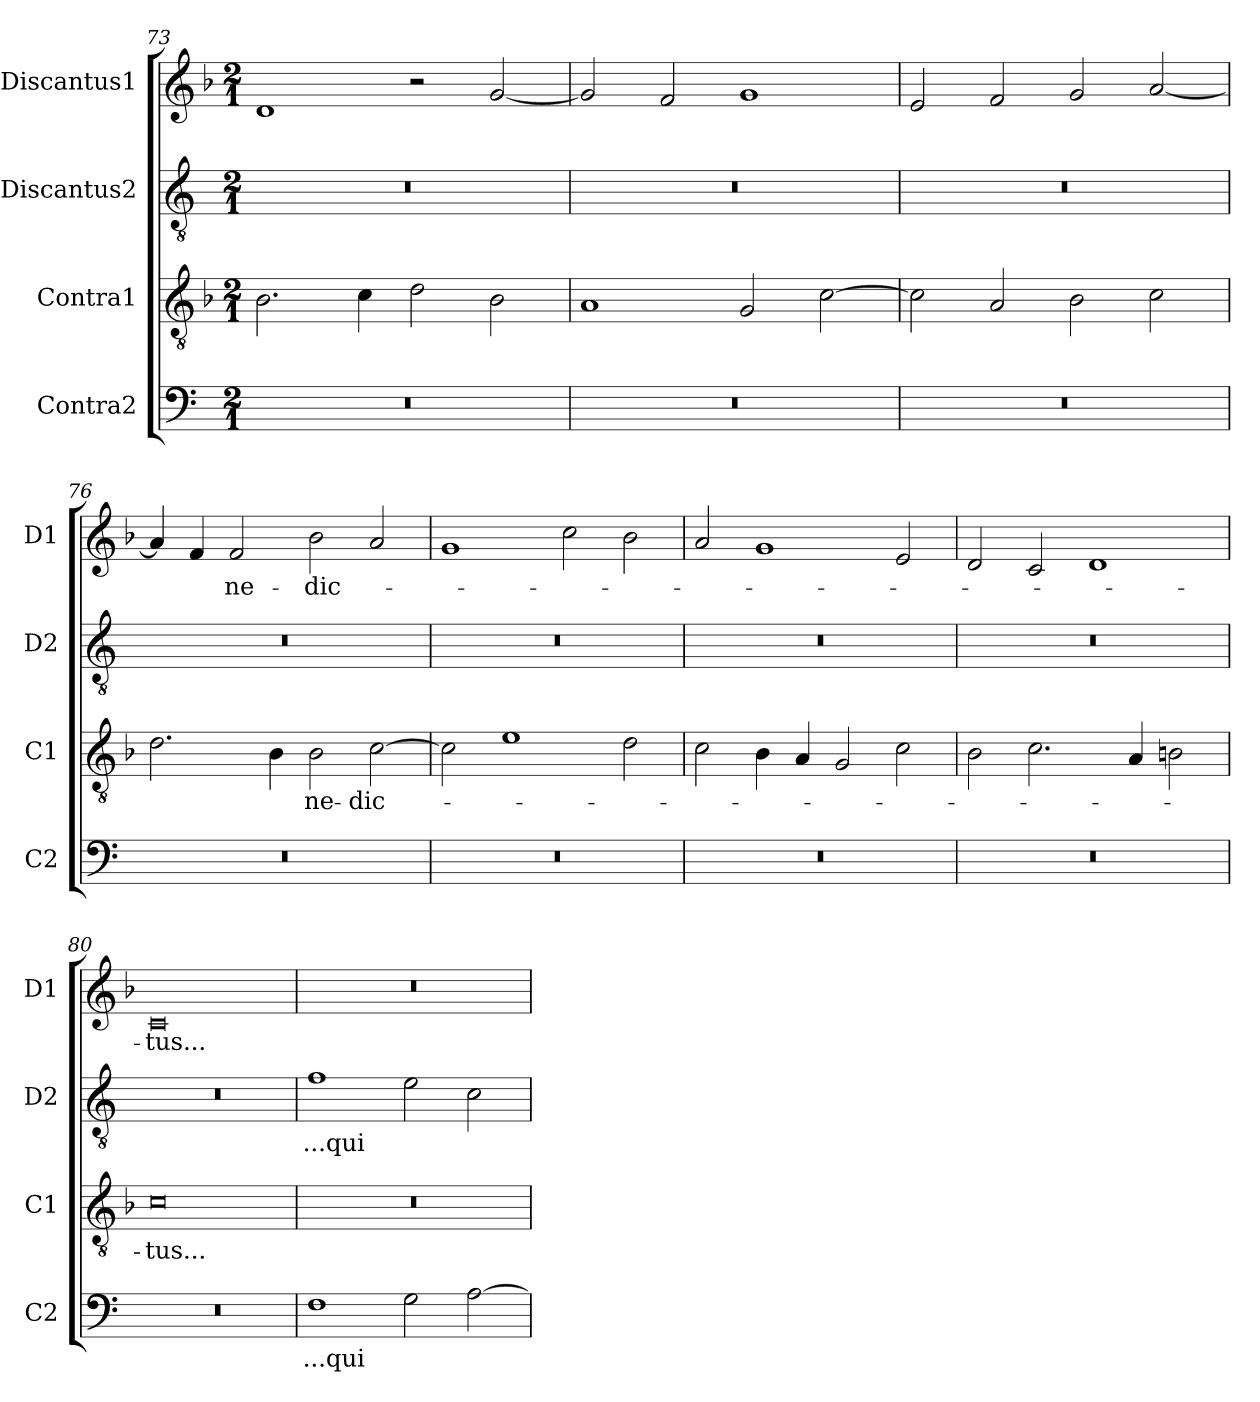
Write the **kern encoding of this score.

**kern	**text	**kern	**text	**kern	**text	**kern	**text
*part4	*part4	*part3	*part3	*part2	*part2	*part1	*part1
*staff4	*staff4	*staff3	*staff3	*staff2	*staff2	*staff1	*staff1
*I"Contra2	*	*I"Contra1	*	*I"Discantus2	*	*I"Discantus1	*
*I'C2	*	*I'C1	*	*I'D2	*	*I'D1	*
*clefF4	*	*clefGv2	*	*clefGv2	*	*clefG2	*
*k[]	*	*k[b-]	*	*k[]	*	*k[b-]	*
*M2/1	*	*M2/1	*	*M2/1	*	*M2/1	*
=73	=73	=73	=73	=73	=73	=73	=73
0r	.	2.B-\	.	0r	.	1d	.
.	.	4c\	.	.	.	.	.
.	.	2d\	.	.	.	2r	.
.	.	2B-\	.	.	.	[2g/	.
=74	=74	=74	=74	=74	=74	=74	=74
0r	.	1A	.	0r	.	2g/]	.
.	.	.	.	.	.	2f/	.
.	.	2G/	.	.	.	1g	.
.	.	[2c\	.	.	.	.	.
=75	=75	=75	=75	=75	=75	=75	=75
0r	.	2c\]	.	0r	.	2e/	.
.	.	2A/	.	.	.	2f/	.
.	.	2B-\	.	.	.	2g/	.
.	.	2c\	.	.	.	[2a/	.
=76	=76	=76	=76	=76	=76	=76	=76
0r	.	2.d\	.	0r	.	4a/]	.
.	.	.	.	.	.	4f/	.
.	.	.	.	.	.	2f/	-ne-
.	.	4B-\	.	.	.	.	.
.	.	2B-\	-ne-	.	.	2b-\	-dic-
.	.	[2c\	-dic-	.	.	2a/	.
=77	=77	=77	=77	=77	=77	=77	=77
0r	.	2c\]	.	0r	.	1g	.
.	.	1e	.	.	.	.	.
.	.	.	.	.	.	2cc\	.
.	.	2d\	.	.	.	2b-\	.
=78	=78	=78	=78	=78	=78	=78	=78
0r	.	2c\	.	0r	.	2a/	.
.	.	4B-\	.	.	.	1g	.
.	.	4A/	.	.	.	.	.
.	.	2G/	.	.	.	.	.
.	.	2c\	.	.	.	2e/	.
=79	=79	=79	=79	=79	=79	=79	=79
0r	.	2B-\	.	0r	.	2d/	.
.	.	2.c\	.	.	.	2c/	.
.	.	.	.	.	.	1d	.
.	.	4A/	.	.	.	.	.
.	.	2Bn\	.	.	.	.	.
=80	=80	=80	=80	=80	=80	=80	=80
0r	.	0c	-tus...	0r	.	0c	-tus...
=81	=81	=81	=81	=81	=81	=81	=81
1F	...qui	0r	.	1f	...qui	0r	.
2G\	.	.	.	2e\	.	.	.
[2A\	.	.	.	2c\	.	.	.
=	=	=	=	=	=	=	=
*-	*-	*-	*-	*-	*-	*-	*-
